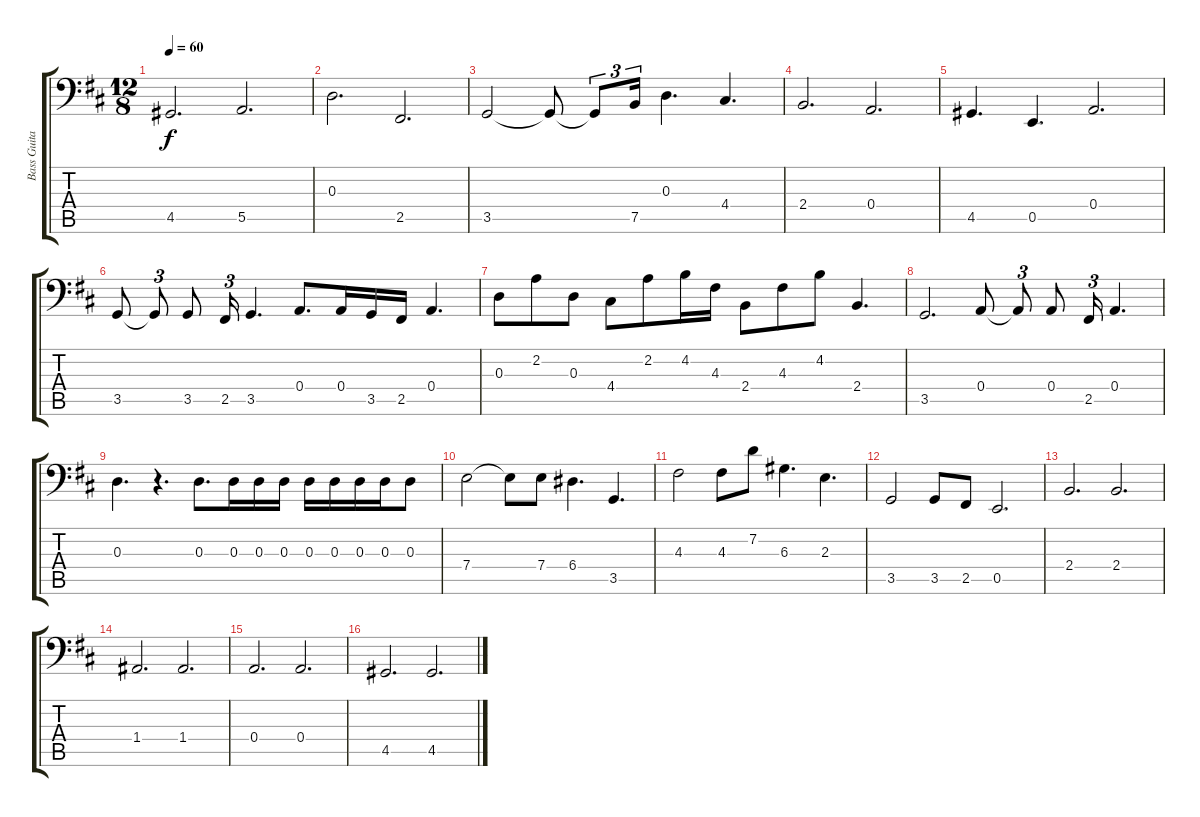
\track ("Bass Guitar - John Myung" "Bass Guita") {instrument distortionguitar}
\staff {score tabs}
\tuning (C3 G2 D2 A1 E1 B0) {hide}
\ts (12 8)
\tempo 60
\clef f4
\ks bminor
4.5.2{d dy f} 5.5.2{d} |
0.3.2{d} 2.5.2{d} |
3.5.2 3.5{t}.8 3.5{t}.8{tu (3 2)} 7.5.16{tu (3 2)} 0.3.4{d} 4.4.4{d} |
2.4.2{d} 0.4.2{d} |
4.5.4{d} 0.5.4{d} 0.4.2{d} |
\ks d
3.5.8 3.5{t}.8{tu (3 2)} 3.5.8 2.5.16{tu (3 2)} 3.5.4{d} 0.4.8{d} 0.4.16 3.5.16 2.5.16 0.4.4{d} |
0.3.8 2.2.8 0.3.8 4.4.8 2.2.8 4.2.16 4.3.16 2.4.8 4.3.8 4.2.8 2.4.4{d} |
3.5.2{d} 0.4.8 0.4{t}.8{tu (3 2)} 0.4.8 2.5.16{tu (3 2)} 0.4.4{d} |
0.3.4{d} r.4{d} 0.3.8{d} 0.3.16 0.3.16 0.3.16 0.3.16 0.3.16 0.3.16 0.3.16 0.3.8 |
7.4.2 7.4{t}.8 7.4.8 6.4.4{d} 3.5.4{d} |
4.3.2 4.3.8 7.2.8 6.3.4{d} 2.3.4{d} |
3.5.2 3.5.8 2.5.8 0.5.2{d} |
2.4.2{d} 2.4.2{d} |
1.4.2{d} 1.4.2{d} |
0.4.2{d} 0.4.2{d} |
4.5.2{d} 4.5.2{d}
